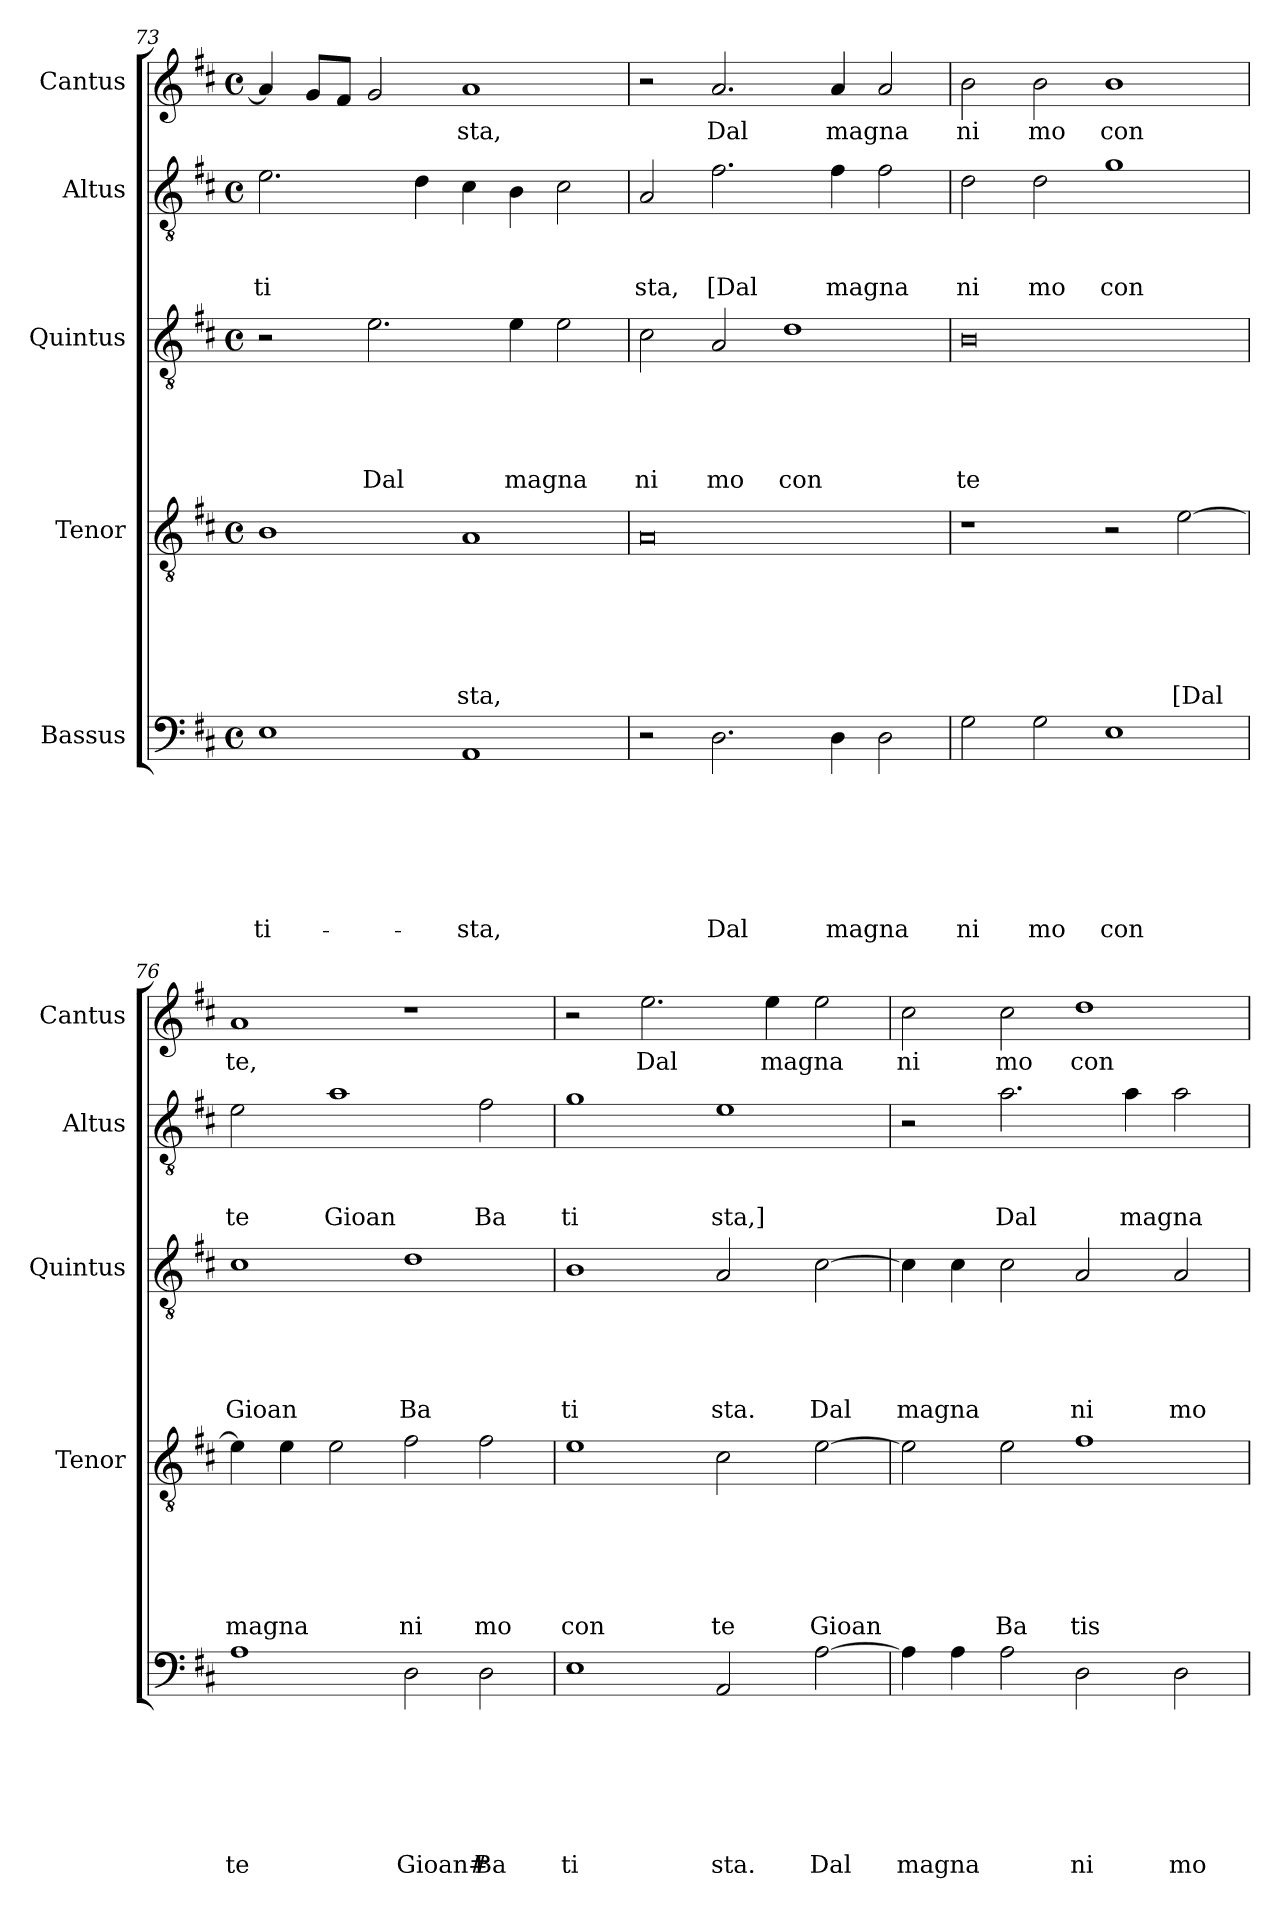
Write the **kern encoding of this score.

**kern	**text	**text	**text	**text	**text	**text	**text	**kern	**text	**text	**text	**text	**text	**text	**kern	**text	**text	**text	**text	**text	**kern	**text	**text	**text	**kern	**text
*part5	*part5	*part5	*part5	*part5	*part5	*part5	*part5	*part4	*part4	*part4	*part4	*part4	*part4	*part4	*part3	*part3	*part3	*part3	*part3	*part3	*part2	*part2	*part2	*part2	*part1	*part1
*staff5	*staff5	*staff5	*staff5	*staff5	*staff5	*staff5	*staff5	*staff4	*staff4	*staff4	*staff4	*staff4	*staff4	*staff4	*staff3	*staff3	*staff3	*staff3	*staff3	*staff3	*staff2	*staff2	*staff2	*staff2	*staff1	*staff1
*I"Bassus	*	*	*	*	*	*	*	*I"Tenor	*	*	*	*	*	*	*I"Quintus	*	*	*	*	*	*I"Altus	*	*	*	*I"Cantus	*
*	*	*	*	*	*	*	*	*I'Tenor	*	*	*	*	*	*	*I'Quintus	*	*	*	*	*	*I'Altus	*	*	*	*I'Cantus	*
*clefF4	*	*	*	*	*	*	*	*clefGv2	*	*	*	*	*	*	*clefGv2	*	*	*	*	*	*clefGv2	*	*	*	*clefG2	*
*k[f#c#]	*	*	*	*	*	*	*	*k[f#c#]	*	*	*	*	*	*	*k[f#c#]	*	*	*	*	*	*k[f#c#]	*	*	*	*k[f#c#]	*
*D:	*	*	*	*	*	*	*	*D:	*	*	*	*	*	*	*D:	*	*	*	*	*	*D:	*	*	*	*D:	*
*M4/4	*	*	*	*	*	*	*	*M4/4	*	*	*	*	*	*	*M4/4	*	*	*	*	*	*M4/4	*	*	*	*M4/4	*
*met(c)	*	*	*	*	*	*	*	*met(c)	*	*	*	*	*	*	*met(c)	*	*	*	*	*	*met(c)	*	*	*	*met(c)	*
=73	=73	=73	=73	=73	=73	=73	=73	=73	=73	=73	=73	=73	=73	=73	=73	=73	=73	=73	=73	=73	=73	=73	=73	=73	=73	=73
!	!	!	!	!	!	!	!LO:LY:b	!	!	!	!	!	!	!	!	!	!	!	!	!	!	!	!	!LO:LY:b	!	!
1E	.	.	.	.	.	.	-ti-	1B	.	.	.	.	.	.	2r	.	.	.	.	.	2.e\	.	.	ti	4a/]	.
.	.	.	.	.	.	.	.	.	.	.	.	.	.	.	.	.	.	.	.	.	.	.	.	.	8g/L	.
.	.	.	.	.	.	.	.	.	.	.	.	.	.	.	.	.	.	.	.	.	.	.	.	.	8f#/J	.
!	!	!	!	!	!	!	!	!	!	!	!	!	!	!	!	!	!	!	!	!LO:LY:b	!	!	!	!	!	!
.	.	.	.	.	.	.	.	.	.	.	.	.	.	.	2.e\	.	.	.	.	Dal	.	.	.	.	2g/	.
.	.	.	.	.	.	.	.	.	.	.	.	.	.	.	.	.	.	.	.	.	4d\	.	.	.	.	.
!	!	!	!	!	!	!	!LO:LY:b	!	!	!	!	!	!	!LO:LY:b	!	!	!	!	!	!	!	!	!	!	!	!LO:LY:b
1AA	.	.	.	.	.	.	-sta,	1A	.	.	.	.	.	sta,	.	.	.	.	.	.	4c#\	.	.	.	1a	sta,
!	!	!	!	!	!	!	!	!	!	!	!	!	!	!	!	!	!	!	!	!LO:LY:b	!	!	!	!	!	!
.	.	.	.	.	.	.	.	.	.	.	.	.	.	.	4e\	.	.	.	.	magna	4B\	.	.	.	.	.
.	.	.	.	.	.	.	.	.	.	.	.	.	.	.	2e\	.	.	.	.	.	2c#\	.	.	.	.	.
!!LO:PB:g=z
=74	=74	=74	=74	=74	=74	=74	=74	=74	=74	=74	=74	=74	=74	=74	=74	=74	=74	=74	=74	=74	=74	=74	=74	=74	=74	=74
!	!	!	!	!	!	!	!	!	!	!	!	!	!	!	!	!	!	!	!	!LO:LY:b	!	!	!	!LO:LY:b	!	!
2r	.	.	.	.	.	.	.	0A	.	.	.	.	.	.	2c#\	.	.	.	.	ni	2A/	.	.	sta,	2r	.
!	!	!	!	!	!	!	!LO:LY:b	!	!	!	!	!	!	!	!	!	!	!	!	!LO:LY:b	!	!	!	!LO:LY:b	!	!LO:LY:b
2.D\	.	.	.	.	.	.	Dal	.	.	.	.	.	.	.	2A/	.	.	.	.	mo	2.f#\	.	.	[Dal	2.a/	Dal
!	!	!	!	!	!	!	!	!	!	!	!	!	!	!	!	!	!	!	!	!LO:LY:b	!	!	!	!	!	!
.	.	.	.	.	.	.	.	.	.	.	.	.	.	.	1d	.	.	.	.	con	.	.	.	.	.	.
!	!	!	!	!	!	!	!LO:LY:b	!	!	!	!	!	!	!	!	!	!	!	!	!	!	!	!	!LO:LY:b	!	!LO:LY:b
4D\	.	.	.	.	.	.	magna	.	.	.	.	.	.	.	.	.	.	.	.	.	4f#\	.	.	magna	4a/	magna
2D\	.	.	.	.	.	.	.	.	.	.	.	.	.	.	.	.	.	.	.	.	2f#\	.	.	.	2a/	.
=75	=75	=75	=75	=75	=75	=75	=75	=75	=75	=75	=75	=75	=75	=75	=75	=75	=75	=75	=75	=75	=75	=75	=75	=75	=75	=75
!	!	!	!	!	!	!	!LO:LY:b	!	!	!	!	!	!	!	!	!	!	!	!	!LO:LY:b	!	!	!	!LO:LY:b	!	!LO:LY:b
2G\	.	.	.	.	.	.	ni	1r	.	.	.	.	.	.	0B	.	.	.	.	te	2d\	.	.	ni	2b\	ni
!	!	!	!	!	!	!	!LO:LY:b	!	!	!	!	!	!	!	!	!	!	!	!	!	!	!	!	!LO:LY:b	!	!LO:LY:b
2G\	.	.	.	.	.	.	mo	.	.	.	.	.	.	.	.	.	.	.	.	.	2d\	.	.	mo	2b\	mo
!	!	!	!	!	!	!	!LO:LY:b	!	!	!	!	!	!	!	!	!	!	!	!	!	!	!	!	!LO:LY:b	!	!LO:LY:b
1E	.	.	.	.	.	.	con	2r	.	.	.	.	.	.	.	.	.	.	.	.	1g	.	.	con	1b	con
!	!	!	!	!	!	!	!	!	!	!	!	!	!	!LO:LY:b	!	!	!	!	!	!	!	!	!	!	!	!
.	.	.	.	.	.	.	.	[>2e\	.	.	.	.	.	[Dal	.	.	.	.	.	.	.	.	.	.	.	.
=76	=76	=76	=76	=76	=76	=76	=76	=76	=76	=76	=76	=76	=76	=76	=76	=76	=76	=76	=76	=76	=76	=76	=76	=76	=76	=76
!	!	!	!	!	!	!	!LO:LY:b	!	!	!	!	!	!	!LO:LY:b	!	!	!	!	!	!LO:LY:b	!	!	!	!LO:LY:b	!	!LO:LY:b
1A	.	.	.	.	.	.	te	4e\]	.	.	.	.	.	magna	1c#	.	.	.	.	Gioan	2e\	.	.	te	1a	te,
.	.	.	.	.	.	.	.	4e\	.	.	.	.	.	.	.	.	.	.	.	.	.	.	.	.	.	.
!	!	!	!	!	!	!	!	!	!	!	!	!	!	!	!	!	!	!	!	!	!	!	!	!LO:LY:b	!	!
.	.	.	.	.	.	.	.	2e\	.	.	.	.	.	.	.	.	.	.	.	.	1a	.	.	Gioan	.	.
!	!	!	!	!	!	!	!LO:LY:b:rj	!	!	!	!	!	!	!LO:LY:b	!	!	!	!	!	!LO:LY:b	!	!	!	!	!	!
2D\	.	.	.	.	.	.	Gioan#	2f#\	.	.	.	.	.	ni	1d	.	.	.	.	Ba	.	.	.	.	1r	.
!	!	!	!	!	!	!	!LO:LY:b	!	!	!	!	!	!	!LO:LY:b	!	!	!	!	!	!	!	!	!	!LO:LY:b	!	!
2D\	.	.	.	.	.	.	Ba	2f#\	.	.	.	.	.	mo	.	.	.	.	.	.	2f#\	.	.	Ba	.	.
=77	=77	=77	=77	=77	=77	=77	=77	=77	=77	=77	=77	=77	=77	=77	=77	=77	=77	=77	=77	=77	=77	=77	=77	=77	=77	=77
!	!	!	!	!	!	!	!LO:LY:b	!	!	!	!	!	!	!LO:LY:b	!	!	!	!	!	!LO:LY:b	!	!	!	!LO:LY:b	!	!
1E	.	.	.	.	.	.	ti	1e	.	.	.	.	.	con	1B	.	.	.	.	ti	1g	.	.	ti	2r	.
!	!	!	!	!	!	!	!	!	!	!	!	!	!	!	!	!	!	!	!	!	!	!	!	!	!	!LO:LY:b
.	.	.	.	.	.	.	.	.	.	.	.	.	.	.	.	.	.	.	.	.	.	.	.	.	2.ee\	Dal
!	!	!	!	!	!	!	!LO:LY:b	!	!	!	!	!	!	!LO:LY:b	!	!	!	!	!	!LO:LY:b	!	!	!	!LO:LY:b	!	!
2AA/	.	.	.	.	.	.	sta.	2c#\	.	.	.	.	.	te	2A/	.	.	.	.	sta.	1e	.	.	sta,]	.	.
!	!	!	!	!	!	!	!	!	!	!	!	!	!	!	!	!	!	!	!	!	!	!	!	!	!	!LO:LY:b
.	.	.	.	.	.	.	.	.	.	.	.	.	.	.	.	.	.	.	.	.	.	.	.	.	4ee\	magna
!	!	!	!	!	!	!	!LO:LY:b	!	!	!	!	!	!	!LO:LY:b	!	!	!	!	!	!LO:LY:b	!	!	!	!	!	!
[>2A\	.	.	.	.	.	.	Dal	[>2e\	.	.	.	.	.	Gioan	[>2c#\	.	.	.	.	Dal	.	.	.	.	2ee\	.
=78	=78	=78	=78	=78	=78	=78	=78	=78	=78	=78	=78	=78	=78	=78	=78	=78	=78	=78	=78	=78	=78	=78	=78	=78	=78	=78
!	!	!	!	!	!	!	!LO:LY:b	!	!	!	!	!	!	!	!	!	!	!	!	!LO:LY:b	!	!	!	!	!	!LO:LY:b
4A\]	.	.	.	.	.	.	magna	2e\]	.	.	.	.	.	.	4c#\]	.	.	.	.	magna	2r	.	.	.	2cc#\	ni
4A\	.	.	.	.	.	.	.	.	.	.	.	.	.	.	4c#\	.	.	.	.	.	.	.	.	.	.	.
!	!	!	!	!	!	!	!	!	!	!	!	!	!	!LO:LY:b	!	!	!	!	!	!	!	!	!	!LO:LY:b	!	!LO:LY:b
2A\	.	.	.	.	.	.	.	2e\	.	.	.	.	.	Ba	2c#\	.	.	.	.	.	2.a\	.	.	Dal	2cc#\	mo
!	!	!	!	!	!	!	!LO:LY:b	!	!	!	!	!	!	!LO:LY:b	!	!	!	!	!	!LO:LY:b	!	!	!	!	!	!LO:LY:b
2D\	.	.	.	.	.	.	ni	1f#	.	.	.	.	.	tis	2A/	.	.	.	.	ni	.	.	.	.	1dd	con
!	!	!	!	!	!	!	!	!	!	!	!	!	!	!	!	!	!	!	!	!	!	!	!	!LO:LY:b	!	!
.	.	.	.	.	.	.	.	.	.	.	.	.	.	.	.	.	.	.	.	.	4a\	.	.	magna	.	.
!	!	!	!	!	!	!	!LO:LY:b	!	!	!	!	!	!	!	!	!	!	!	!	!LO:LY:b	!	!	!	!	!	!
2D\	.	.	.	.	.	.	mo	.	.	.	.	.	.	.	2A/	.	.	.	.	mo	2a\	.	.	.	.	.
=	=	=	=	=	=	=	=	=	=	=	=	=	=	=	=	=	=	=	=	=	=	=	=	=	=	=
*-	*-	*-	*-	*-	*-	*-	*-	*-	*-	*-	*-	*-	*-	*-	*-	*-	*-	*-	*-	*-	*-	*-	*-	*-	*-	*-
